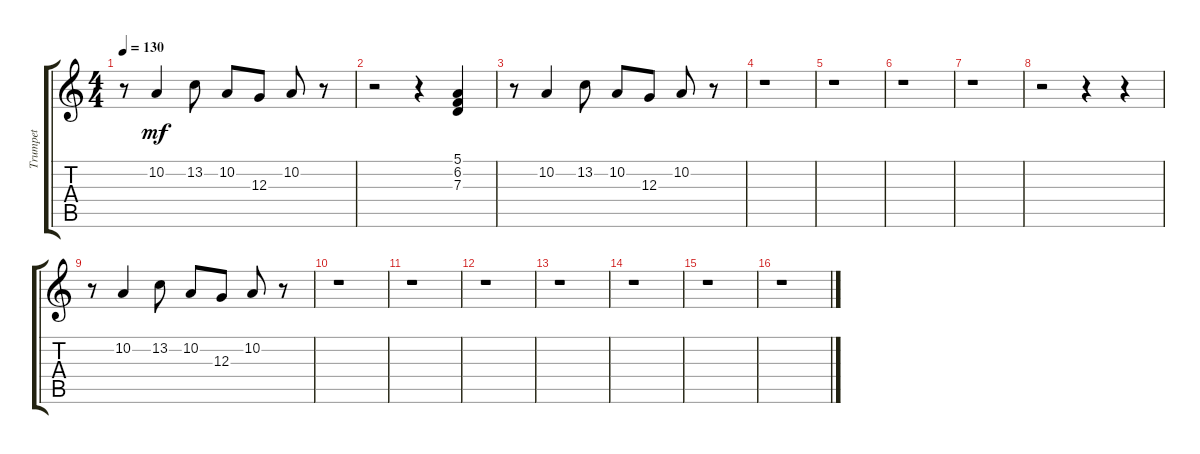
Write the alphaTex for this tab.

\track ("Trumpet" "Trumpet") {instrument trumpet}
\staff {score tabs}
\tuning (E4 B3 G3 D3 A2 E2) {hide}
\ts (4 4)
\tempo 130
\clef g2
\ks c
r.8{dy mf} 10.2.4 13.2.8 10.2.8 12.3.8 10.2.8 r.8 |
r.2 r.4 (5.1 6.2 7.3).4 |
r.8 10.2.4 13.2.8 10.2.8 12.3.8 10.2.8 r.8 |
r.1 |
r.1 |
r.1 |
r.1 |
r.2 r.4 r.4 |
r.8 10.2.4 13.2.8 10.2.8 12.3.8 10.2.8 r.8 |
r.1 |
r.1 |
r.1 |
r.1 |
r.1 |
r.1 |
r.1
